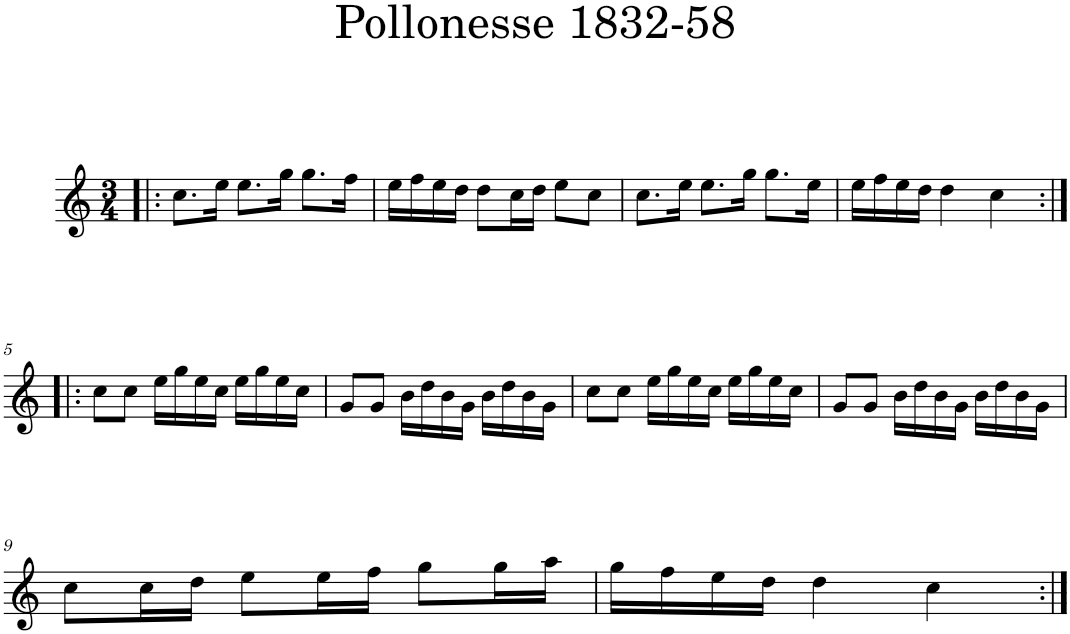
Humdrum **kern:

**kern
*part1
*staff1
*I"Piano
*I'Pno
*clefG2
*k[]
*M3/4
=1!|:
8.cc\L
16ee\Jk
8.ee\L
16gg\Jk
8.gg\L
16ff\Jk
=2
16ee\LL
16ff\
16ee\
16dd\JJ
8dd\L
16cc\L
16dd\JJ
8ee\L
8cc\J
=3
8.cc\L
16ee\Jk
8.ee\L
16gg\Jk
8.gg\L
16ee\Jk
=4
16ee\LL
16ff\
16ee\
16dd\JJ
4dd\
4cc\
!!LO:LB:g=z
=5:|!|:
8cc\L
8cc\J
16ee\LL
16gg\
16ee\
16cc\JJ
16ee\LL
16gg\
16ee\
16cc\JJ
=6
8g/L
8g/J
16b\LL
16dd\
16b\
16g\JJ
16b\LL
16dd\
16b\
16g\JJ
=7
8cc\L
8cc\J
16ee\LL
16gg\
16ee\
16cc\JJ
16ee\LL
16gg\
16ee\
16cc\JJ
=8
8g/L
8g/J
16b\LL
16dd\
16b\
16g\JJ
16b\LL
16dd\
16b\
16g\JJ
!!LO:LB:g=z
=9
8cc\L
16cc\L
16dd\JJ
8ee\L
16ee\L
16ff\JJ
8gg\L
16gg\L
16aa\JJ
=10
16gg\LL
16ff\
16ee\
16dd\JJ
4dd\
4cc\
=:|!
*-
